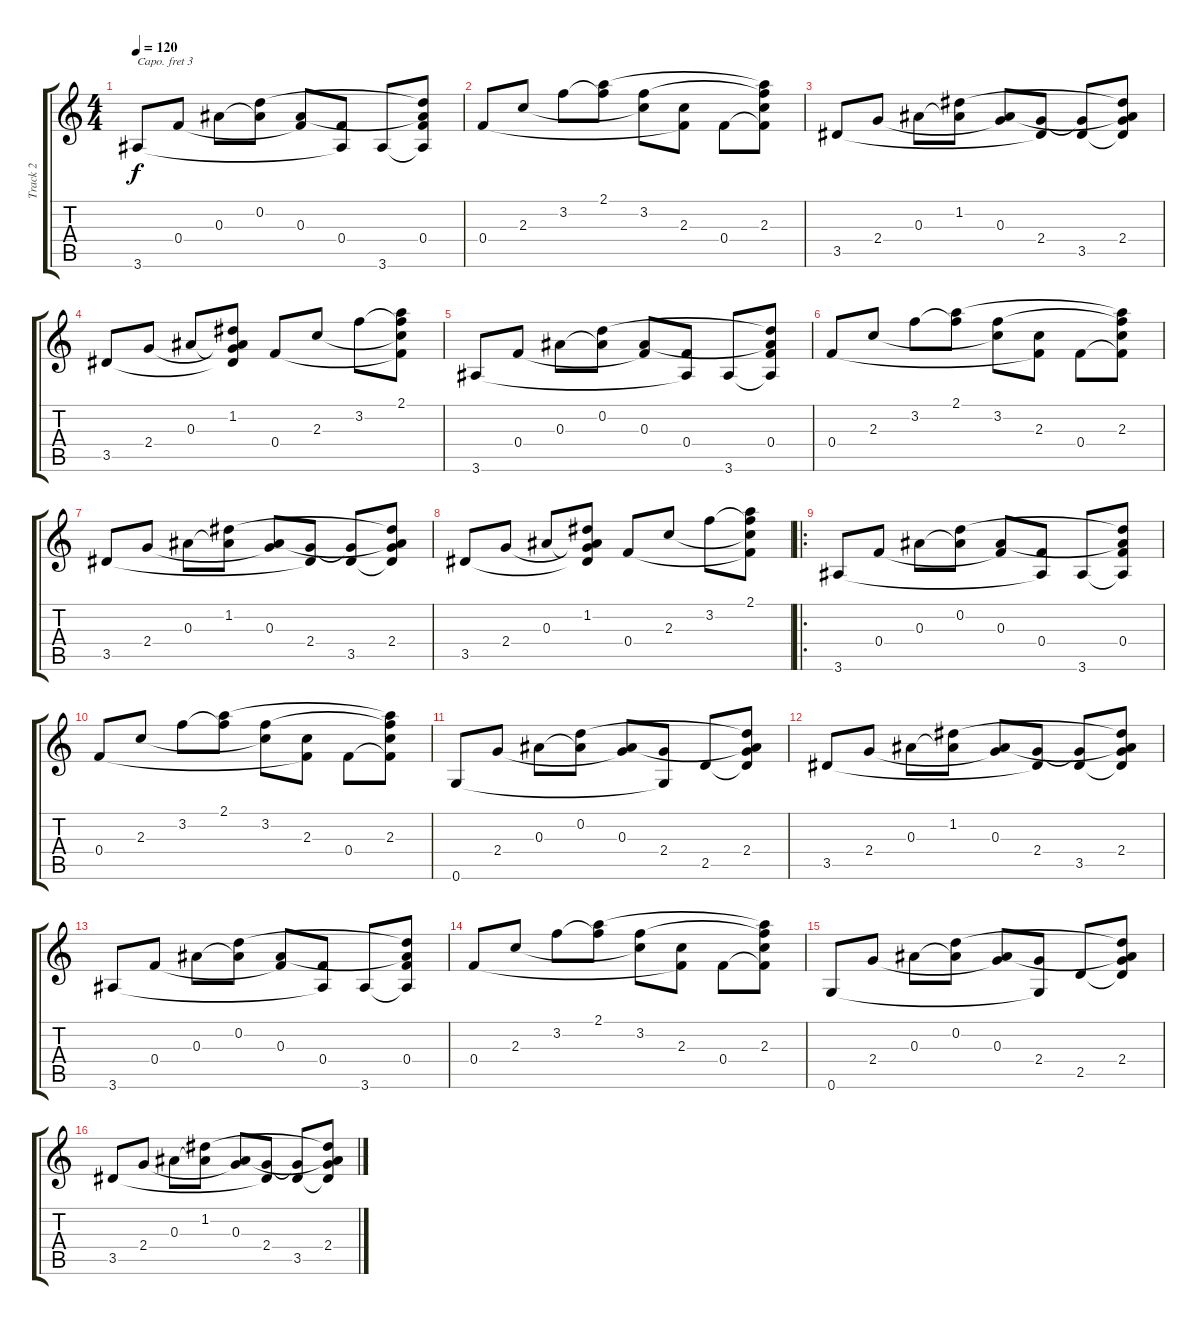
\track ("Track 2" "Track 2") {instrument acousticguitarnylon}
\staff {score tabs}
\capo 3
\tuning (E4 B3 G3 D3 A2 E2) {hide}
\ts (4 4)
\tempo 120
\clef g2
\ks c
3.6.8{dy f instrument acousticguitarnylon} 0.4.8 0.3.8 (0.2 0.3{t}).8 (0.3 0.4{t}).8 (0.4 3.6{t}).8 3.6.8 (0.2{t} 0.3{t} 0.4 3.6{t}).8 |
0.4.8 2.3.8 3.2.8 (2.1 3.2{t}).8 (3.2 2.3{t}).8 (2.3 0.4{t}).8 0.4.8 (2.1{t} 3.2{t} 2.3 0.4{t}).8 |
3.5.8 2.4.8 0.3.8 (1.2 0.3{t}).8 (0.3 2.4{t}).8 (2.4 3.5{t}).8 (2.4{t} 3.5).8 (1.2{t} 0.3{t} 2.4 3.5{t}).8 |
3.5.8 2.4.8 0.3.8 (1.2 0.3{t} 2.4{t} 3.5{t}).8 0.4.8 2.3.8 3.2.8 (2.1 3.2{t} 2.3{t} 0.4{t}).8 |
3.6.8 0.4.8 0.3.8 (0.2 0.3{t}).8 (0.3 0.4{t}).8 (0.4 3.6{t}).8 3.6.8 (0.2{t} 0.3{t} 0.4 3.6{t}).8 |
0.4.8 2.3.8 3.2.8 (2.1 3.2{t}).8 (3.2 2.3{t}).8 (2.3 0.4{t}).8 0.4.8 (2.1{t} 3.2{t} 2.3 0.4{t}).8 |
3.5.8 2.4.8 0.3.8 (1.2 0.3{t}).8 (0.3 2.4{t}).8 (2.4 3.5{t}).8 (2.4{t} 3.5).8 (1.2{t} 0.3{t} 2.4 3.5{t}).8 |
3.5.8 2.4.8 0.3.8 (1.2 0.3{t} 2.4{t} 3.5{t}).8 0.4.8 2.3.8 3.2.8 (2.1 3.2{t} 2.3{t} 0.4{t}).8 |
\ro
3.6.8 0.4.8 0.3.8 (0.2 0.3{t}).8 (0.3 0.4{t}).8 (0.4 3.6{t}).8 3.6.8 (0.2{t} 0.3{t} 0.4 3.6{t}).8 |
0.4.8 2.3.8 3.2.8 (2.1 3.2{t}).8 (3.2 2.3{t}).8 (2.3 0.4{t}).8 0.4.8 (2.1{t} 3.2{t} 2.3 0.4{t}).8 |
0.6.8 2.4.8 0.3.8 (0.2 0.3{t}).8 (0.3 2.4{t}).8 (2.4 0.6{t}).8 2.5.8 (0.2{t} 0.3{t} 2.4 2.5{t}).8 |
3.5.8 2.4.8 0.3.8 (1.2 0.3{t}).8 (0.3 2.4{t}).8 (2.4 3.5{t}).8 (2.4{t} 3.5).8 (1.2{t} 0.3{t} 2.4 3.5{t}).8 |
3.6.8 0.4.8 0.3.8 (0.2 0.3{t}).8 (0.3 0.4{t}).8 (0.4 3.6{t}).8 3.6.8 (0.2{t} 0.3{t} 0.4 3.6{t}).8 |
0.4.8 2.3.8 3.2.8 (2.1 3.2{t}).8 (3.2 2.3{t}).8 (2.3 0.4{t}).8 0.4.8 (2.1{t} 3.2{t} 2.3 0.4{t}).8 |
0.6.8 2.4.8 0.3.8 (0.2 0.3{t}).8 (0.3 2.4{t}).8 (2.4 0.6{t}).8 2.5.8 (0.2{t} 0.3{t} 2.4 2.5{t}).8 |
3.5.8 2.4.8 0.3.8 (1.2 0.3{t}).8 (0.3 2.4{t}).8 (2.4 3.5{t}).8 (2.4{t} 3.5).8 (1.2{t} 0.3{t} 2.4 3.5{t}).8
